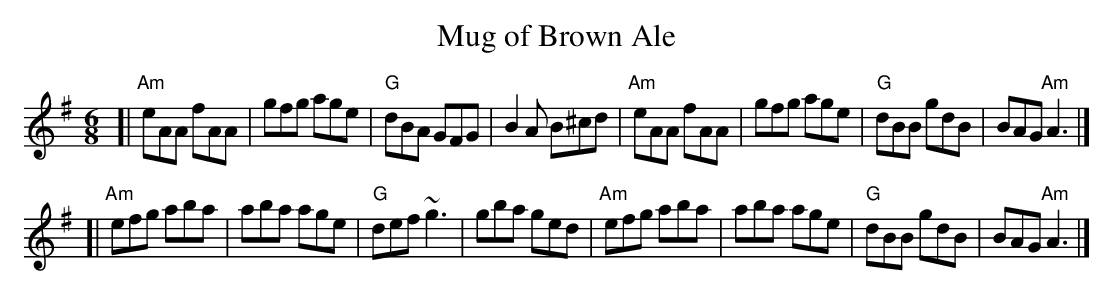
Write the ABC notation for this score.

X:1
T:Mug of Brown Ale
M:6/8
L:1/8
K:Ador
[| "Am"eAA fAA | gfg age | "G"dBA GFG | B2A B^cd | "Am"eAA fAA | gfg age | "G"dBB gdB | BAG "Am"A3 |]
[| "Am"efg aba | aba age | "G"def ~g3 | gba ged  | "Am"efg aba | aba age | "G"dBB gdB | BAG "Am"A3 |]
